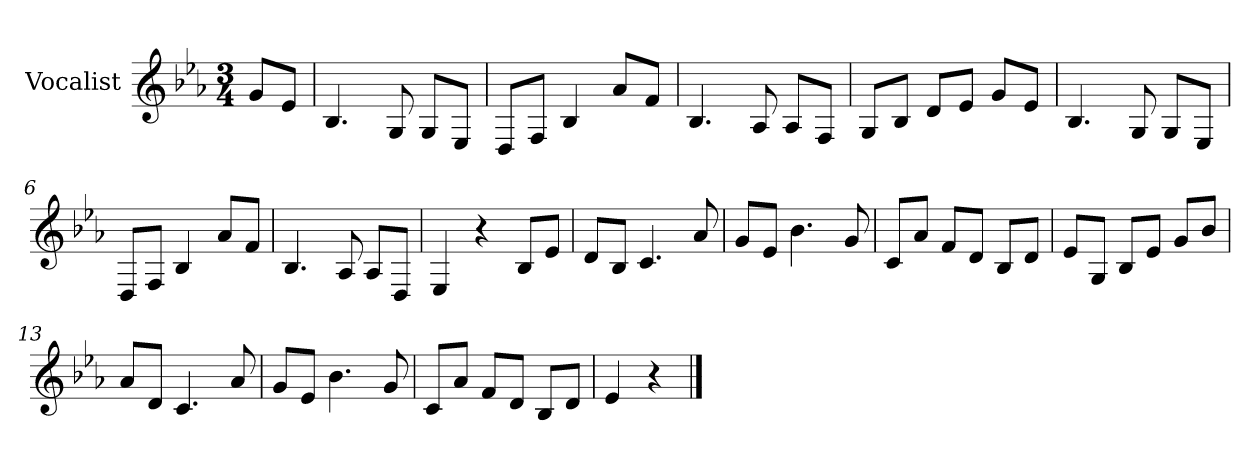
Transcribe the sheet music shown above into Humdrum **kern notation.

**kern
*part1
*staff1
*I"Vocalist
*k[b-e-a-]
*E-:
*M3/4
=
8gL
8e-J
=1
4.B-
8G
8GL
8E-J
=2
8DL
8FJ
4B-
8a-L
8fJ
=3
4.B-
8A-
8A-L
8FJ
=4
8GL
8B-J
8dL
8e-J
8gL
8e-J
=5
4.B-
8G
8GL
8E-J
=6
8DL
8FJ
4B-
8a-L
8fJ
=7
4.B-
8A-
8A-L
8DJ
=8
4E-
4r
8B-L
8e-J
=9
8dL
8B-J
4.c
8a-
=10
8gL
8e-J
4.b-
8g
=11
8cL
8a-J
8fL
8dJ
8B-L
8dJ
=12
8e-L
8GJ
8B-L
8e-J
8gL
8b-J
=13
8a-L
8dJ
4.c
8a-
=14
8gL
8e-J
4.b-
8g
=15
8cL
8a-J
8fL
8dJ
8B-L
8dJ
=16
4e-
4r
==
*-
